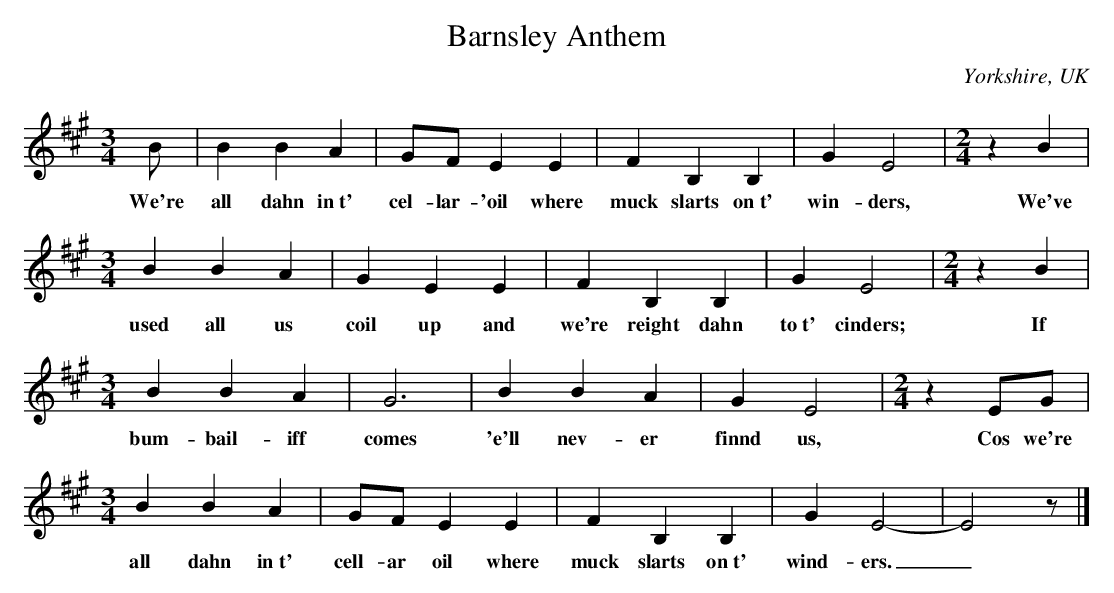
X:1
T:Barnsley Anthem
O:Yorkshire, UK
M:3/4
L:1/4
K:E mix % pentatonic (-6,7)
B/|B B A|G/F/ E E|F B, B,|G E2|[M:2/4]zB|
w: We're all dahn in~t' cel- lar- 'oil where muck slarts on~t' win- ders, We've
[M:3/4]B B A|G E E|F B, B,|G E2|[M:2/4]zB|
w: used all us coil up and we're reight dahn to~t' cinders; If
[M:3/4]B B A|G3|B B A|G E2|[M:2/4]zE/G/|
w: bum- bail- iff comes 'e'll nev- er finnd us, Cos we're
[M:3/4]B B A|G/F/ E E|F B, B,|G E2-|E2 z/|]
w: all dahn in~t' cell- ar oil where muck slarts on~t' wind- ers._
